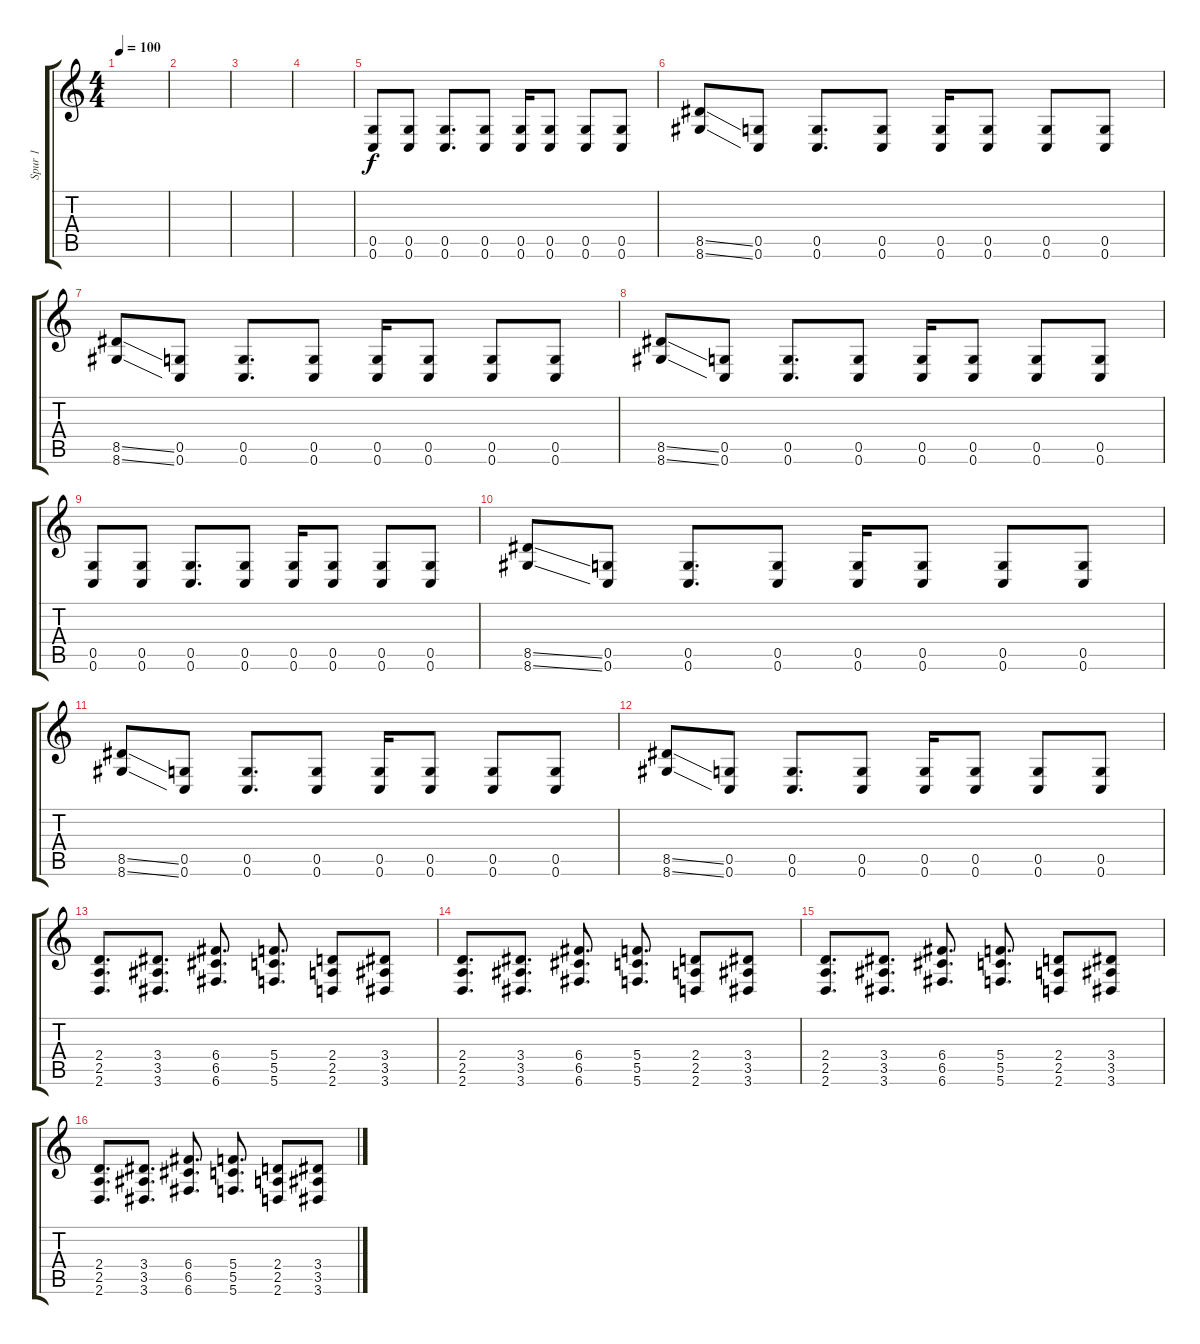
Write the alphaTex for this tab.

\track ("Spur 1" "Spur 1") {instrument distortionguitar}
\staff {score tabs}
\tuning (D4 A3 F3 C3 G2 C2) {hide}
\ts (4 4)
\tempo 100
\clef g2
\ks c
|
|
|
|
(0.5 0.6).8 (0.5 0.6).8 (0.5 0.6).8{d} (0.5 0.6).8 (0.5 0.6).16 (0.5 0.6).8 (0.5 0.6).8 (0.5 0.6).8 |
(8.5{ss} 8.6{ss}).8 (0.5 0.6).8 (0.5 0.6).8{d} (0.5 0.6).8 (0.5 0.6).16 (0.5 0.6).8 (0.5 0.6).8 (0.5 0.6).8 |
(8.5{ss} 8.6{ss}).8 (0.5 0.6).8 (0.5 0.6).8{d} (0.5 0.6).8 (0.5 0.6).16 (0.5 0.6).8 (0.5 0.6).8 (0.5 0.6).8 |
(8.5{ss} 8.6{ss}).8 (0.5 0.6).8 (0.5 0.6).8{d} (0.5 0.6).8 (0.5 0.6).16 (0.5 0.6).8 (0.5 0.6).8 (0.5 0.6).8 |
(0.5 0.6).8 (0.5 0.6).8 (0.5 0.6).8{d} (0.5 0.6).8 (0.5 0.6).16 (0.5 0.6).8 (0.5 0.6).8 (0.5 0.6).8 |
(8.5{ss} 8.6{ss}).8 (0.5 0.6).8 (0.5 0.6).8{d} (0.5 0.6).8 (0.5 0.6).16 (0.5 0.6).8 (0.5 0.6).8 (0.5 0.6).8 |
(8.5{ss} 8.6{ss}).8 (0.5 0.6).8 (0.5 0.6).8{d} (0.5 0.6).8 (0.5 0.6).16 (0.5 0.6).8 (0.5 0.6).8 (0.5 0.6).8 |
(8.5{ss} 8.6{ss}).8 (0.5 0.6).8 (0.5 0.6).8{d} (0.5 0.6).8 (0.5 0.6).16 (0.5 0.6).8 (0.5 0.6).8 (0.5 0.6).8 |
(2.4 2.5 2.6).8{d} (3.4 3.5 3.6).8{d} (6.4 6.5 6.6).8{d} (5.4 5.5 5.6).8{d} (2.4 2.5 2.6).8 (3.4 3.5 3.6).8 |
(2.4 2.5 2.6).8{d} (3.4 3.5 3.6).8{d} (6.4 6.5 6.6).8{d} (5.4 5.5 5.6).8{d} (2.4 2.5 2.6).8 (3.4 3.5 3.6).8 |
(2.4 2.5 2.6).8{d} (3.4 3.5 3.6).8{d} (6.4 6.5 6.6).8{d} (5.4 5.5 5.6).8{d} (2.4 2.5 2.6).8 (3.4 3.5 3.6).8 |
(2.4 2.5 2.6).8{d} (3.4 3.5 3.6).8{d} (6.4 6.5 6.6).8{d} (5.4 5.5 5.6).8{d} (2.4 2.5 2.6).8 (3.4 3.5 3.6).8
